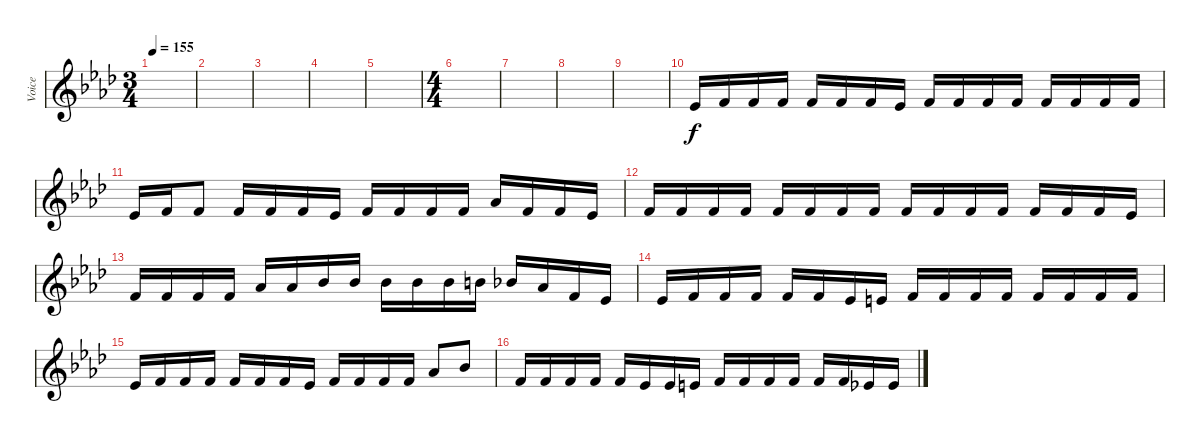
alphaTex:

\track ("Voice" "Voice") {instrument drawbarorgan}
\staff {score}
\tuning (E4 B3 G3 D3 A2 E2 B1) {hide}
\ts (3 4)
\tempo 155
\clef g2
\ks ab
|
|
|
|
|
\ts (4 4)
|
|
|
|
4.2.16 1.1.16 1.1.16 1.1.16 1.1.16 1.1.16 1.1.16 4.2.16 1.1.16 1.1.16 1.1.16 1.1.16 1.1.16 1.1.16 1.1.16 1.1.16 |
4.2.16 1.1.16 1.1.8 1.1.16 1.1.16 1.1.16 4.2.16 1.1.16 1.1.16 1.1.16 1.1.16 4.1.16 1.1.16 1.1.16 4.2.16 |
1.1.16 1.1.16 1.1.16 1.1.16 1.1.16 1.1.16 1.1.16 1.1.16 1.1.16 1.1.16 1.1.16 1.1.16 1.1.16 1.1.16 1.1.16 4.2.16 |
1.1.16 1.1.16 1.1.16 1.1.16 4.1.16 4.1.16 6.1.16 6.1.16 6.1.16 6.1.16 6.1.16 7.1.16 6.1.16 4.1.16 1.1.16 4.2.16 |
4.2.16 1.1.16 1.1.16 1.1.16 1.1.16 1.1.16 4.2.16 0.1.16 1.1.16 1.1.16 1.1.16 1.1.16 1.1.16 1.1.16 1.1.16 1.1.16 |
4.2.16 1.1.16 1.1.16 1.1.16 1.1.16 1.1.16 1.1.16 4.2.16 1.1.16 1.1.16 1.1.16 1.1.16 4.1.8 6.1.8 |
1.1.16 1.1.16 1.1.16 1.1.16 1.1.16 4.2.16 4.2.16 0.1.16 1.1.16 1.1.16 1.1.16 1.1.16 1.1.16 1.1.16 4.2.16 4.2.16
